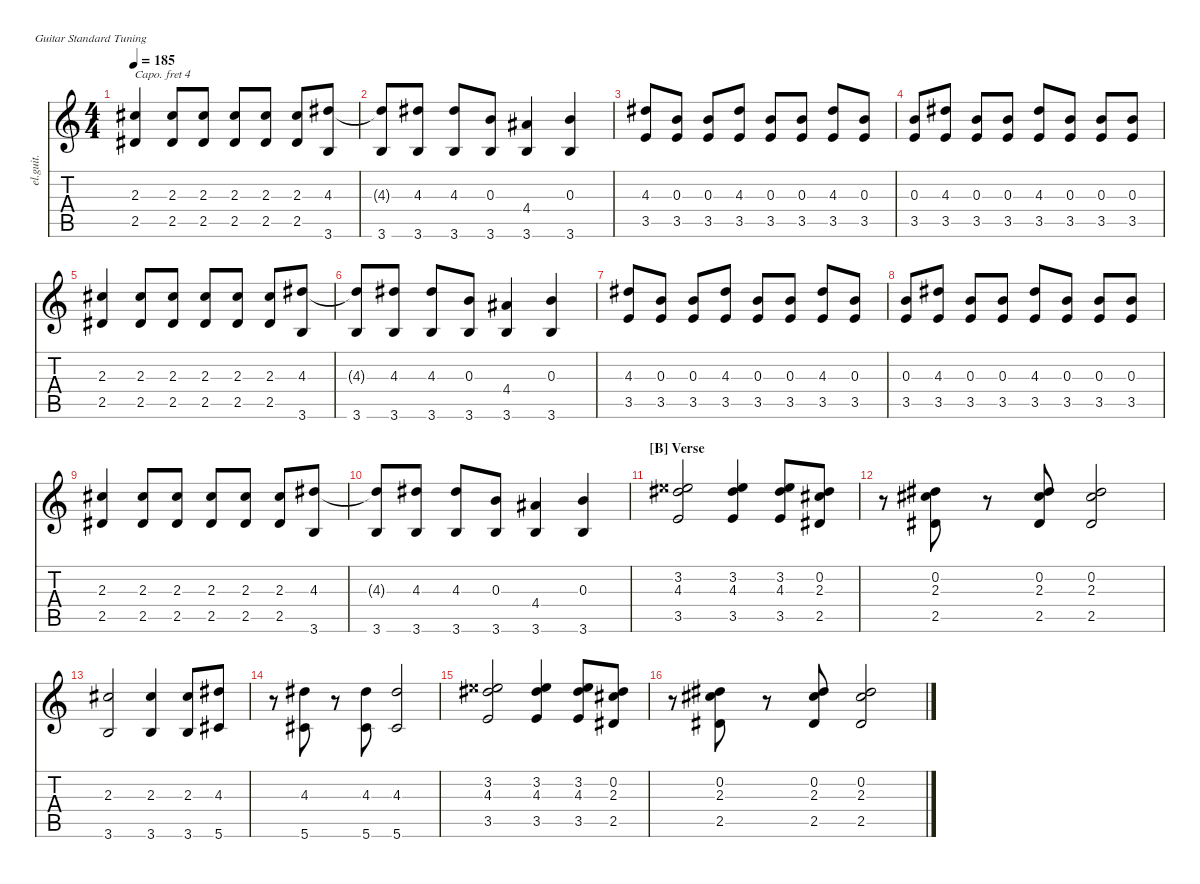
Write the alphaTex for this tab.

\defaultSystemsLayout 4
\hideDynamics
\bracketExtendMode nobrackets
\otherSystemsTrackNameOrientation horizontal
\track ("Clean Guitar" "el.guit.") {instrument electricguitarclean}
\staff {score tabs}
\capo 4
\tuning (E4 B3 G3 D3 A2 E2)
\ts (4 4)
\tempo 185
\clef g2
\ks aminor
(2.3{acc #} 2.5{acc #}).4{dy mf beam Up} (2.3{acc #} 2.5{acc #}).8{beam Up} (2.3{acc #} 2.5{acc #}).8{beam Up} (2.3{acc #} 2.5{acc #}).8{beam Up} (2.3{acc #} 2.5{acc #}).8{beam Up} (2.3{acc #} 2.5{acc #}).8{beam Up} (4.3{acc #} 3.6).8{beam Up} |
(4.3{t acc #} 3.6).8{beam Up} (4.3{acc #} 3.6).8{beam Up} (4.3{acc #} 3.6).8{beam Up} (0.3 3.6).8{beam Up} (4.4{acc #} 3.6).4{beam Up} (0.3 3.6).4{beam Up} |
(3.5 4.3{acc #}).8{beam Up} (0.3 3.5).8{beam Up} (0.3 3.5).8{beam Up} (4.3{acc #} 3.5).8{beam Up} (0.3 3.5).8{beam Up} (0.3 3.5).8{beam Up} (4.3{acc #} 3.5).8{beam Up} (0.3 3.5).8{beam Up} |
(0.3 3.5).8{beam Up} (4.3{acc #} 3.5).8{beam Up} (0.3 3.5).8{beam Up} (0.3 3.5).8{beam Up} (4.3{acc #} 3.5).8{beam Up} (0.3 3.5).8{beam Up} (0.3 3.5).8{beam Up} (0.3 3.5).8{beam Up} |
(2.3{acc #} 2.5{acc #}).4{beam Up} (2.3{acc #} 2.5{acc #}).8{beam Up} (2.3{acc #} 2.5{acc #}).8{beam Up} (2.3{acc #} 2.5{acc #}).8{beam Up} (2.3{acc #} 2.5{acc #}).8{beam Up} (2.3{acc #} 2.5{acc #}).8{beam Up} (4.3{acc #} 3.6).8{beam Up} |
(4.3{t acc #} 3.6).8{beam Up} (4.3{acc #} 3.6).8{beam Up} (4.3{acc #} 3.6).8{beam Up} (0.3 3.6).8{beam Up} (4.4{acc #} 3.6).4{beam Up} (0.3 3.6).4{beam Up} |
(3.5 4.3{acc #}).8{beam Up} (0.3 3.5).8{beam Up} (0.3 3.5).8{beam Up} (4.3{acc #} 3.5).8{beam Up} (0.3 3.5).8{beam Up} (0.3 3.5).8{beam Up} (4.3{acc #} 3.5).8{beam Up} (0.3 3.5).8{beam Up} |
(0.3 3.5).8{beam Up} (4.3{acc #} 3.5).8{beam Up} (0.3 3.5).8{beam Up} (0.3 3.5).8{beam Up} (4.3{acc #} 3.5).8{beam Up} (0.3 3.5).8{beam Up} (0.3 3.5).8{beam Up} (0.3 3.5).8{beam Up} |
(2.3{acc #} 2.5{acc #}).4{beam Up} (2.3{acc #} 2.5{acc #}).8{beam Up} (2.3{acc #} 2.5{acc #}).8{beam Up} (2.3{acc #} 2.5{acc #}).8{beam Up} (2.3{acc #} 2.5{acc #}).8{beam Up} (2.3{acc #} 2.5{acc #}).8{beam Up} (4.3{acc #} 3.6).8{beam Up} |
(4.3{t acc #} 3.6).8{beam Up} (4.3{acc #} 3.6).8{beam Up} (4.3{acc #} 3.6).8{beam Up} (0.3 3.6).8{beam Up} (4.4{acc #} 3.6).4{beam Up} (0.3 3.6).4{beam Up} |
\section ("B" "Verse")
(3.5 4.3{acc #} 3.2{acc x}).2{beam Up} (3.2{acc x} 4.3{acc #} 3.5).4{beam Up} (3.2{acc x} 4.3{acc #} 3.5).8{beam Up} (0.2{acc #} 2.3{acc #} 2.5{acc #}).8{beam Up} |
r.8{beam Down} (2.5{acc #} 2.3{acc #} 0.2{acc #}).8{beam Up} r.8{beam Up} (2.5{acc #} 2.3{acc #} 0.2{acc #}).8{beam Up} (2.5{acc #} 2.3{acc #} 0.2{acc #}).2{beam Up} |
(3.6 2.3{acc #}).2{beam Up} (2.3{acc #} 3.6).4{beam Up} (2.3{acc #} 3.6).8{beam Up} (4.3{acc #} 5.6{acc #}).8{beam Up} |
r.8{beam Down} (4.3{acc #} 5.6{acc #}).8{beam Up} r.8{beam Down} (4.3{acc #} 5.6{acc #}).8{beam Up} (4.3{acc #} 5.6{acc #}).2{beam Up} |
(3.5 4.3{acc #} 3.2{acc x}).2{beam Up} (3.2{acc x} 4.3{acc #} 3.5).4{beam Up} (3.2{acc x} 4.3{acc #} 3.5).8{beam Up} (0.2{acc #} 2.3{acc #} 2.5{acc #}).8{beam Up} |
r.8{beam Down} (2.5{acc #} 2.3{acc #} 0.2{acc #}).8{beam Up} r.8{beam Up} (2.5{acc #} 2.3{acc #} 0.2{acc #}).8{beam Up} (2.5{acc #} 2.3{acc #} 0.2{acc #}).2{beam Up}
